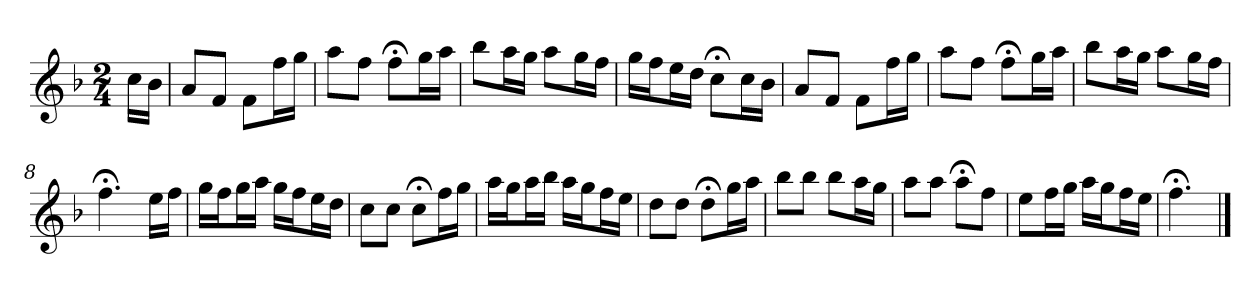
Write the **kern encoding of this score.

**kern
*part1
*staff1
*k[b-]
*F:
*M2/4
*MM120
=
16ccLL
16b-JJ
=1
8aL
8fJ
8fL
16ffL
16ggJJ
=2
8aaL
8ffJ
8ff;<L
16ggL
16aaJJ
=3
8bb-L
16aaL
16ggJJ
8aaL
16ggL
16ffJJ
=4
16ggLL
16ffJ
16eeL
16ddJJ
8cc;<L
16ccL
16b-JJ
=5
8aL
8fJ
8fL
16ffL
16ggJJ
=6
8aaL
8ffJ
8ff;<L
16ggL
16aaJJ
=7
8bb-L
16aaL
16ggJJ
8aaL
16ggL
16ffJJ
=8
4.ff;<
16eeLL
16ffJJ
=9
16ggLL
16ffJ
16ggL
16aaJJ
16ggLL
16ffJ
16eeL
16ddJJ
=10
8ccL
8ccJ
8cc;<L
16ffL
16ggJJ
=11
16aaLL
16ggJ
16aaL
16bb-JJ
16aaLL
16ggJ
16ffL
16eeJJ
=12
8ddL
8ddJ
8dd;<L
16ggL
16aaJJ
=13
8bb-L
8bb-J
8bb-L
16aaL
16ggJJ
=14
8aaL
8aaJ
8aa;<L
8ffJ
=15
8eeL
16ffL
16ggJJ
16aaLL
16ggJ
16ffL
16eeJJ
=16
4.ff;<
==
*-
